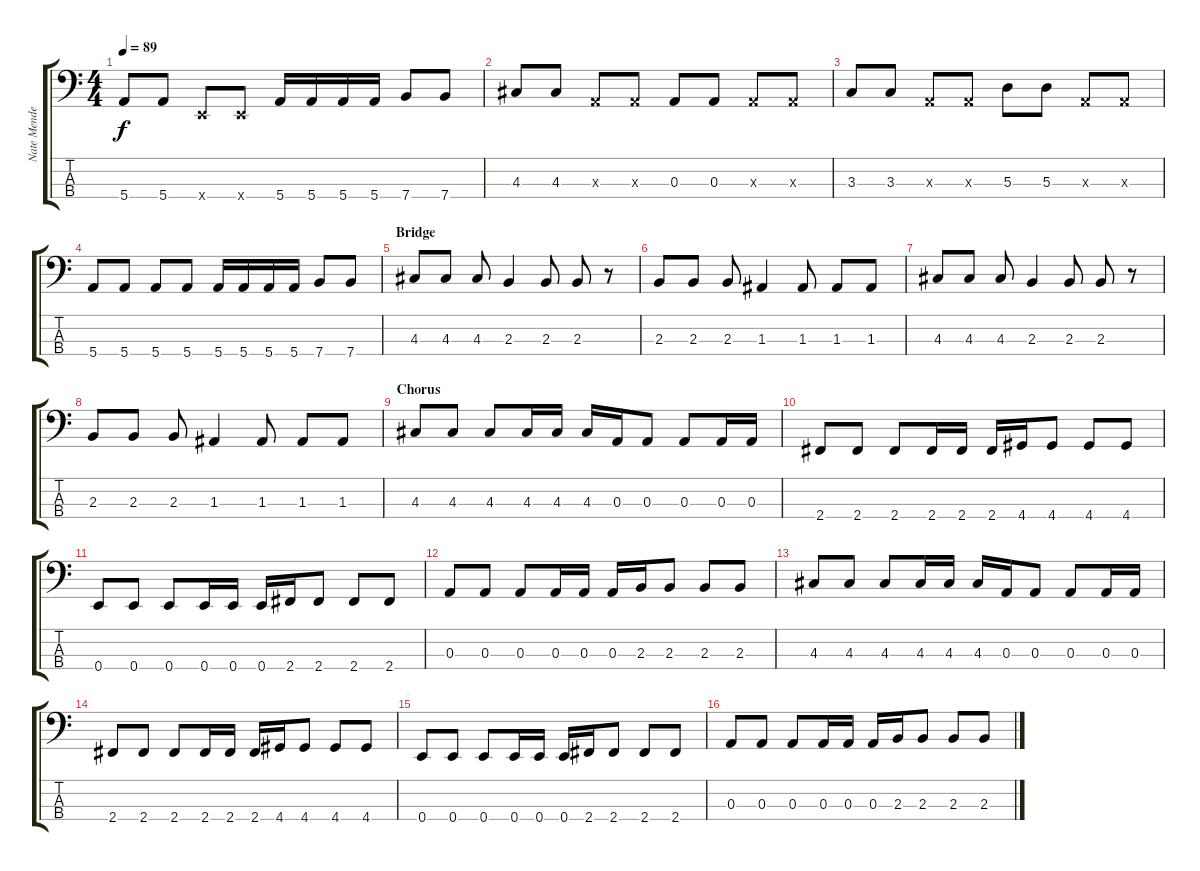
\track ("Nate Mendel (Bass)" "Nate Mende") {instrument electricbassfinger}
\staff {score tabs}
\tuning (G2 D2 A1 E1) {hide}
\ts (4 4)
\tempo 89
\clef f4
\ks c
5.4.8{dy f} 5.4.8 0.4{x}.8 0.4{x}.8 5.4.16 5.4.16 5.4.16 5.4.16 7.4.8 7.4.8 |
4.3.8 4.3.8 0.3{x}.8 0.3{x}.8 0.3.8 0.3.8 0.3{x}.8 0.3{x}.8 |
3.3.8 3.3.8 0.3{x}.8 0.3{x}.8 5.3.8 5.3.8 0.3{x}.8 0.3{x}.8 |
5.4.8 5.4.8 5.4.8 5.4.8 5.4.16 5.4.16 5.4.16 5.4.16 7.4.8 7.4.8 |
\section ("" "Bridge")
4.3.8 4.3.8 4.3.8 2.3.4 2.3.8 2.3.8 r.8 |
2.3.8 2.3.8 2.3.8 1.3.4 1.3.8 1.3.8 1.3.8 |
4.3.8 4.3.8 4.3.8 2.3.4 2.3.8 2.3.8 r.8 |
2.3.8 2.3.8 2.3.8 1.3.4 1.3.8 1.3.8 1.3.8 |
\section ("" "Chorus")
4.3.8 4.3.8 4.3.8 4.3.16 4.3.16 4.3.16 0.3.16 0.3.8 0.3.8 0.3.16 0.3.16 |
2.4.8 2.4.8 2.4.8 2.4.16 2.4.16 2.4.16 4.4.16 4.4.8 4.4.8 4.4.8 |
0.4.8 0.4.8 0.4.8 0.4.16 0.4.16 0.4.16 2.4.16 2.4.8 2.4.8 2.4.8 |
0.3.8 0.3.8 0.3.8 0.3.16 0.3.16 0.3.16 2.3.16 2.3.8 2.3.8 2.3.8 |
4.3.8 4.3.8 4.3.8 4.3.16 4.3.16 4.3.16 0.3.16 0.3.8 0.3.8 0.3.16 0.3.16 |
2.4.8 2.4.8 2.4.8 2.4.16 2.4.16 2.4.16 4.4.16 4.4.8 4.4.8 4.4.8 |
0.4.8 0.4.8 0.4.8 0.4.16 0.4.16 0.4.16 2.4.16 2.4.8 2.4.8 2.4.8 |
0.3.8 0.3.8 0.3.8 0.3.16 0.3.16 0.3.16 2.3.16 2.3.8 2.3.8 2.3.8
